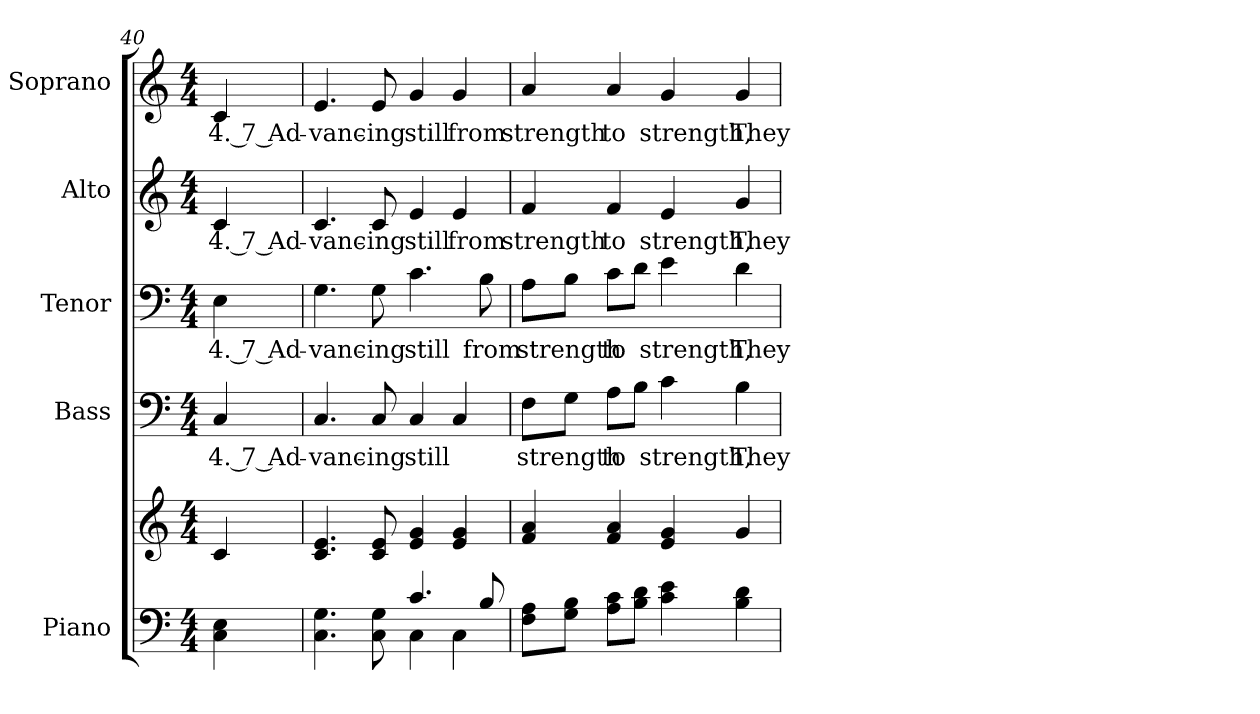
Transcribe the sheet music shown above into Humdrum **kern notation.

**kern	**kern	**kern	**text	**kern	**text	**kern	**text	**kern	**text
*part5	*part5	*part4	*part4	*part3	*part3	*part2	*part2	*part1	*part1
*staff6	*staff5	*staff4	*staff4	*staff3	*staff3	*staff2	*staff2	*staff1	*staff1
*I"Piano	*	*I"Bass	*	*I"Tenor	*	*I"Alto	*	*I"Soprano	*
*I'Pno.	*	*I'B.	*	*I'T.	*	*I'A.	*	*I'S.	*
!!LO:PB:g=z
*clefF4	*clefG2	*clefF4	*	*clefF4	*	*clefG2	*	*clefG2	*
*k[]	*k[]	*k[]	*	*k[]	*	*k[]	*	*k[]	*
*C:	*C:	*C:	*	*C:	*	*C:	*	*C:	*
*M4/4	*M4/4	*M4/4	*	*M4/4	*	*M4/4	*	*M4/4	*
=40	=40	=40	=40	=40	=40	=40	=40	=40	=40
!	!	!	!LO:LY:b:color=#000000	!	!	!	!	!	!
!	!	!	!	!	!LO:LY:b:color=#000000	!	!	!	!
!	!	!	!	!	!	!	!LO:LY:b:color=#000000	!	!
!	!	!	!	!	!	!	!	!	!LO:LY:b:color=#000000
4Ci\ 4Ei	4ci/	4Ci/	4. 7 Ad-	4Ei\	4. 7 Ad-	4ci/	4. 7 Ad-	4ci/	4. 7 Ad-
=41	=41	=41	=41	=41	=41	=41	=41	=41	=41
*^	*	*	*	*	*	*	*	*	*
!	!	!	!	!LO:LY:b:color=#000000	!	!	!	!	!	!
!	!	!	!	!	!	!LO:LY:b:color=#000000	!	!	!	!
!	!	!	!	!	!	!	!	!LO:LY:b:color=#000000	!	!
!	!	!	!	!	!	!	!	!	!	!LO:LY:b:color=#000000
4.Ci\ 4.Gi	2ryy	4.ci/ 4.ei	4.Ci/	-vanc-	4.Gi\	-vanc-	4.ci/	-vanc-	4.ei/	-vanc-
!	!	!	!	!LO:LY:b:color=#000000	!	!	!	!	!	!
!	!	!	!	!	!	!LO:LY:b:color=#000000	!	!	!	!
!	!	!	!	!	!	!	!	!LO:LY:b:color=#000000	!	!
!	!	!	!	!	!	!	!	!	!	!LO:LY:b:color=#000000
8Ci\ 8Gi	.	8ci/ 8ei	8Ci/	-ing	8Gi\	-ing	8ci/	-ing	8ei/	-ing
!	!	!	!	!LO:LY:b:color=#000000	!	!	!	!	!	!
!	!	!	!	!	!	!LO:LY:b:color=#000000	!	!	!	!
!	!	!	!	!	!	!	!	!LO:LY:b:color=#000000	!	!
!	!	!	!	!	!	!	!	!	!	!LO:LY:b:color=#000000
4.ci/	4Ci\	4ei/ 4gi	4Ci/	still	4.ci\	still	4ei/	still	4gi/	still
!	!	!	!	!	!	!	!	!LO:LY:b:color=#000000	!	!
!	!	!	!	!	!	!	!	!	!	!LO:LY:b:color=#000000
.	4Ci\	4ei/ 4gi	4Ci/	.	.	.	4ei/	from	4gi/	from
!	!	!	!	!	!	!LO:LY:b:color=#000000	!	!	!	!
8Bi/	.	.	.	.	8Bi\	from	.	.	.	.
*v	*v	*	*	*	*	*	*	*	*	*
=42	=42	=42	=42	=42	=42	=42	=42	=42	=42
!	!	!	!LO:LY:b:color=#000000	!	!	!	!	!	!
!	!	!	!	!	!LO:LY:b:color=#000000	!	!	!	!
!	!	!	!	!	!	!	!LO:LY:b:color=#000000	!	!
!	!	!	!	!	!	!	!	!	!LO:LY:b:color=#000000
8Fi\ 8AiL	4fi/ 4ai	8Fi\L	strength	8Ai\L	strength	4fi/	strength	4ai/	strength
8Gi\ 8BiJ	.	8Gi\J	.	8Bi\J	.	.	.	.	.
!	!	!	!LO:LY:b:color=#000000	!	!	!	!	!	!
!	!	!	!	!	!LO:LY:b:color=#000000	!	!	!	!
!	!	!	!	!	!	!	!LO:LY:b:color=#000000	!	!
!	!	!	!	!	!	!	!	!	!LO:LY:b:color=#000000
8Ai\ 8ciL	4fi/ 4ai	8Ai\L	to	8ci\L	to	4fi/	to	4ai/	to
8Bi\ 8diJ	.	8Bi\J	.	8di\J	.	.	.	.	.
!	!	!	!LO:LY:b:color=#000000	!	!	!	!	!	!
!	!	!	!	!	!LO:LY:b:color=#000000	!	!	!	!
!	!	!	!	!	!	!	!LO:LY:b:color=#000000	!	!
!	!	!	!	!	!	!	!	!	!LO:LY:b:color=#000000
4ci\ 4ei	4ei/ 4gi	4ci\	strength,	4ei\	strength,	4ei/	strength,	4gi/	strength,
!	!	!	!LO:LY:b:color=#000000	!	!	!	!	!	!
!	!	!	!	!	!LO:LY:b:color=#000000	!	!	!	!
!	!	!	!	!	!	!	!LO:LY:b:color=#000000	!	!
!	!	!	!	!	!	!	!	!	!LO:LY:b:color=#000000
4Bi\ 4di	4gi/	4Bi\	They	4di\	They	4gi/	They	4gi/	They
=	=	=	=	=	=	=	=	=	=
*-	*-	*-	*-	*-	*-	*-	*-	*-	*-
